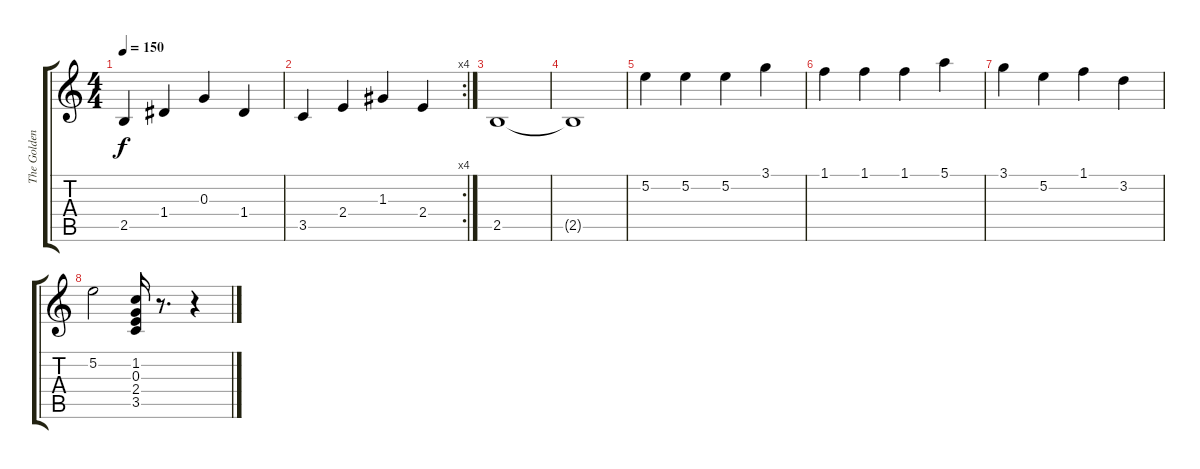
\track ("The Golden warrior" "The Golden") {instrument distortionguitar}
\staff {score tabs}
\tuning (E4 B3 G3 D3 A2 E2) {hide}
\ts (4 4)
\tempo 150
\clef g2
\ks c
2.5.4{dy f} 1.4.4 0.3.4 1.4.4 |
\rc 4
3.5.4 2.4.4 1.3.4 2.4.4 |
2.5.1 |
2.5{t}.1 |
5.2.4{volume 13} 5.2.4 5.2.4 3.1.4 |
1.1.4 1.1.4 1.1.4 5.1.4 |
3.1.4 5.2.4 1.1.4 3.2.4 |
5.2.2 (1.2 0.3 2.4 3.5).16 r.8{d} r.4
